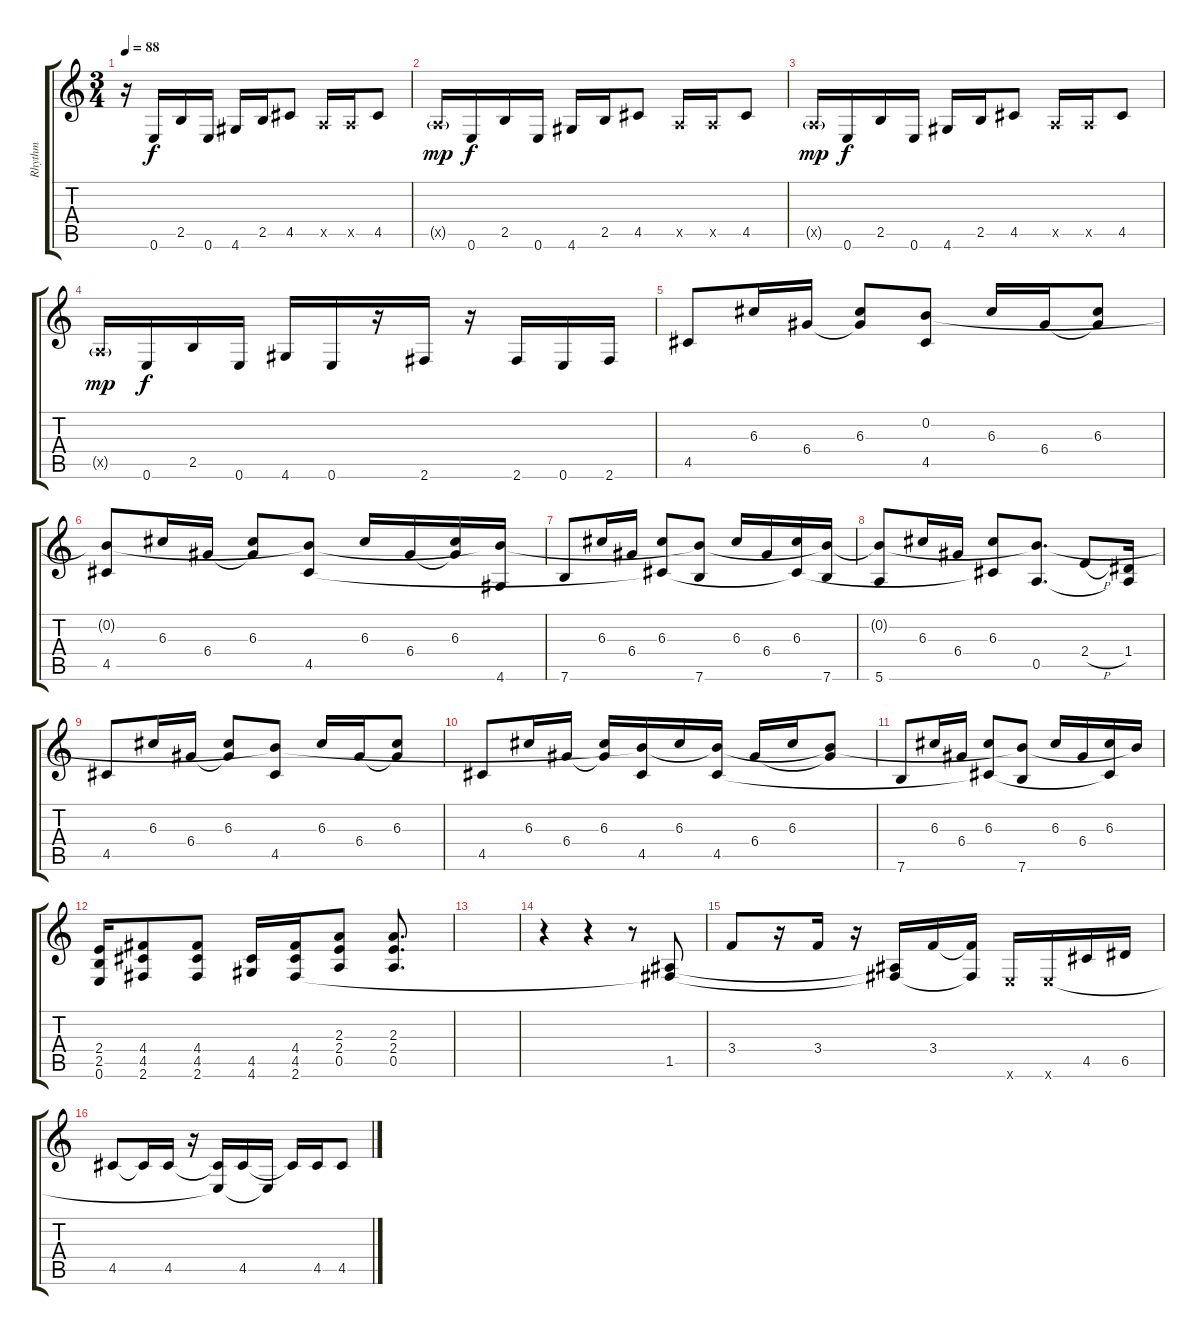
\track ("Rhythm" "Rhythm") {instrument distortionguitar}
\staff {score tabs}
\tuning (E4 B3 G3 D3 A2 E2) {hide}
\ts (3 4)
\tempo 88
\clef g2
\ks c
r.16{dy f instrument distortionguitar} 0.6.16 2.5.16 0.6.16 4.6.16 2.5.16 4.5.8 0.5{x}.16 0.5{x}.16 4.5.8 |
0.5{g x}.16{dy mp} 0.6.16{dy f} 2.5.16 0.6.16 4.6.16 2.5.16 4.5.8 0.5{x}.16 0.5{x}.16 4.5.8 |
0.5{g x}.16{dy mp} 0.6.16{dy f} 2.5.16 0.6.16 4.6.16 2.5.16 4.5.8 0.5{x}.16 0.5{x}.16 4.5.8 |
0.5{g x}.16{dy mp} 0.6.16{dy f} 2.5.16 0.6.16 4.6.16 0.6.16 r.16 2.6.16 r.16 2.6.16 0.6.16 2.6.16 |
4.5.8 6.3.16 6.4.16 (6.3 6.4{t}).8 (0.2 4.5).8 6.3.16 6.4.16 (6.3 6.4{t}).8 |
(0.2{t} 4.5).8 6.3.16 6.4.16 (6.3 6.4{t}).8 (0.2{t} 4.5).8 6.3.16 6.4.16 (6.3 6.4{t}).16 (0.2{t} 4.6).16 |
7.6.8 6.3.16 6.4.16 (6.3 4.5{t}).8 (0.2{t} 7.6).8 6.3.16 6.4.16 (6.3 4.5{t}).16 (0.2{t} 7.6).16 |
(0.2{t} 5.6).8 6.3.16 6.4.16 (6.3 4.5{t}).8 (0.2{t} 0.5).8{d} 2.4{h}.8 (1.4 0.5{t}).16 |
4.5.8 6.3.16 6.4.16 (6.3 6.4{t}).8 (0.2{t} 4.5).8 6.3.16 6.4.16 (6.3 6.4{t}).8 |
4.5.8 6.3.16 6.4.16 (6.3 6.4{t}).16 (0.2{t} 4.5).16 6.3.16 (0.2{t} 4.5).16 6.4.16 6.3.16 (0.2{t} 6.4{t}).8 |
7.6.8 6.3.16 6.4.16 (6.3 4.5{t}).8 (0.2{t} 7.6).8 6.3.16 6.4.16 (6.3 4.5{t}).16 0.2{t}.16 |
(2.4 2.5 0.6).16 (4.4 4.5 2.6).8 (4.4 4.5 2.6).8 (4.5 4.6).16 (4.4 4.5 2.6).16 (2.3 2.4 0.5).8 (2.3 2.4 0.5).8{d} |
|
r.4 r.4 r.8{instrument electricguitarclean} (1.5 2.6{t}).8 |
3.4.8{instrument electricguitarclean} r.16 3.4.16 r.16 (1.5{t} 2.6{t}).16 3.4.16 (3.4{t} 2.6{t}).16 0.6{x}.16 0.6{x}.16 4.5.16 6.5.16 |
4.5.8{instrument electricguitarclean} 4.5{t}.16 4.5.16 r.16 (4.5{t} 0.6{t}).16 4.5.16 0.6{t}.16 4.5{t}.16 4.5.16 4.5.8
